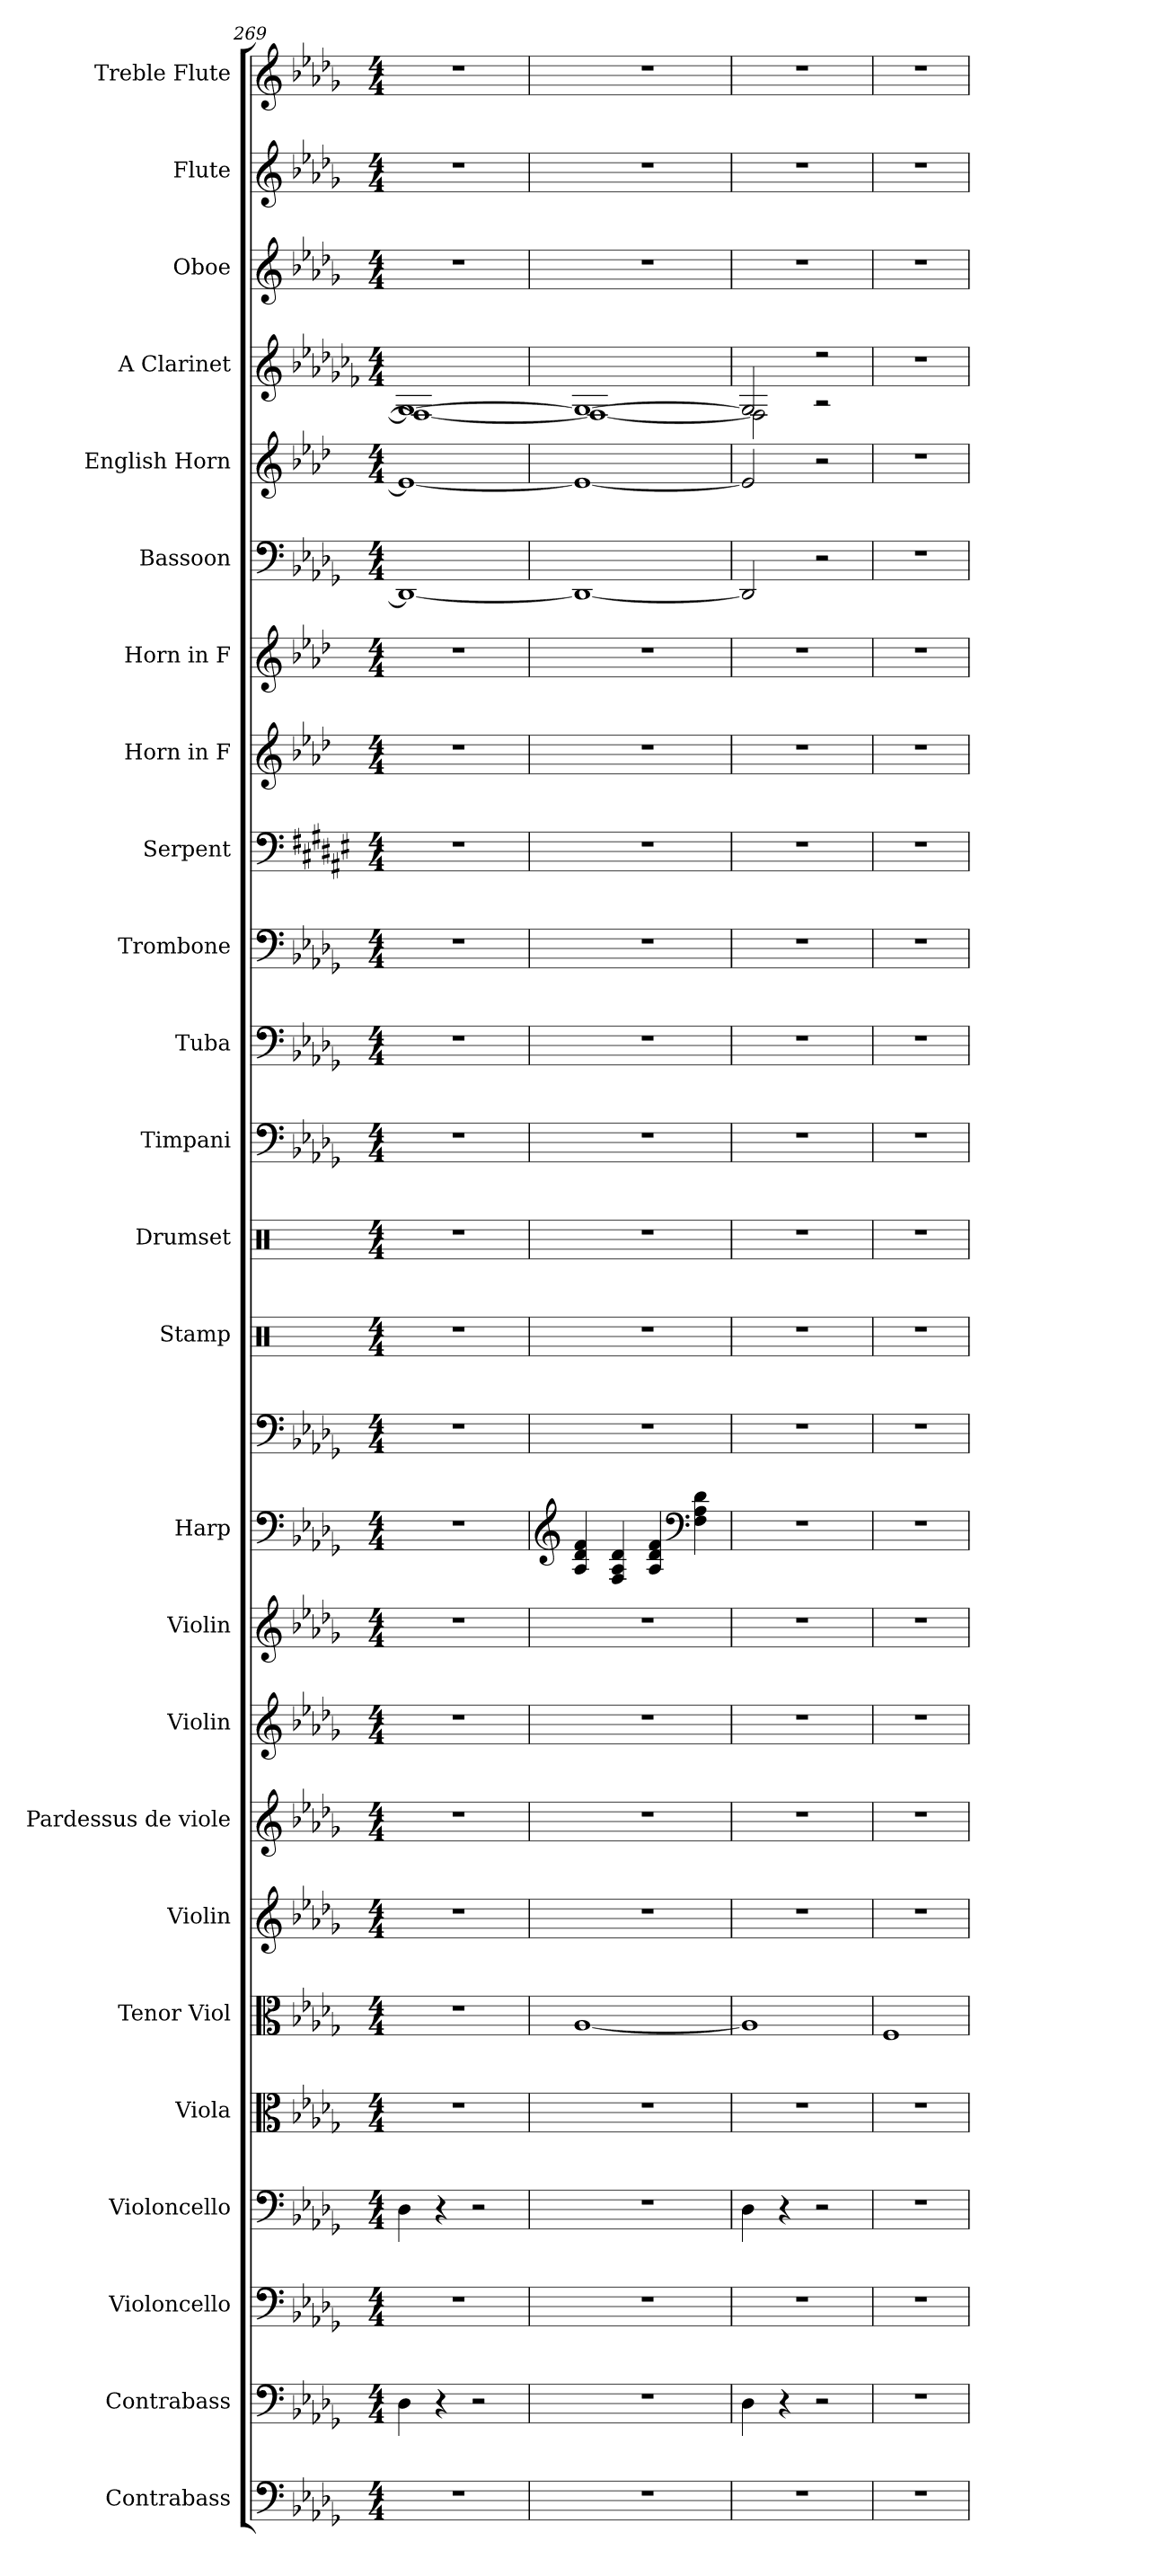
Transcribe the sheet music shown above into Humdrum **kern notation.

**kern	**kern	**kern	**kern	**kern	**kern	**kern	**kern	**kern	**kern	**kern	**kern	**kern	**kern	**kern	**kern	**kern	**kern	**kern	**kern	**kern	**kern	**kern	**kern	**kern	**kern
*part25	*part24	*part23	*part22	*part21	*part20	*part19	*part18	*part17	*part16	*part15	*part15	*part14	*part13	*part12	*part11	*part10	*part9	*part8	*part7	*part6	*part5	*part4	*part3	*part2	*part1
*staff26	*staff25	*staff24	*staff23	*staff22	*staff21	*staff20	*staff19	*staff18	*staff17	*staff16	*staff15	*staff14	*staff13	*staff12	*staff11	*staff10	*staff9	*staff8	*staff7	*staff6	*staff5	*staff4	*staff3	*staff2	*staff1
*I"Contrabass	*I"Contrabass	*I"Violoncello	*I"Violoncello	*I"Viola	*I"Tenor Viol	*I"Violin	*I"Pardessus de viole	*I"Violin	*I"Violin	*I"Harp	*	*I"Stamp	*I"Drumset	*I"Timpani	*I"Tuba	*I"Trombone	*I"Serpent	*I"Horn in F	*I"Horn in F	*I"Bassoon	*I"English Horn	*I"A Clarinet	*I"Oboe	*I"Flute	*I"Treble Flute
*I'Cb.	*I'Cb.	*I'Vc.	*I'Vc.	*I'Vla.	*I'T. Vl.	*I'Vln.	*I'Pds. v.	*I'Vln.	*I'Vln.	*I'Hrp.	*	*I'Sta.	*I'Drs.	*I'Timp.	*I'Tba.	*I'Tbn.	*I'Spt.	*	*	*I'Bsn.	*I'E. Hn.	*I'A Cl.	*I'Ob.	*I'Fl.	*I'Tr. Fl.
!!LO:PB:g=z
*clefF4	*clefF4	*clefF4	*clefF4	*clefC3	*clefC3	*clefG2	*clefG2	*clefG2	*clefG2	*clefF4	*clefF4	*clefX	*clefX	*clefF4	*clefF4	*clefF4	*clefF4	*clefG2	*clefG2	*clefF4	*clefG2	*clefG2	*clefG2	*clefG2	*clefG2
*ITrd7c12	*ITrd7c12	*	*	*	*	*	*	*	*	*	*	*	*	*	*	*	*ITrd1c2	*ITrd4c7	*ITrd4c7	*	*ITrd4c7	*ITrd2c3	*	*	*ITrd-4c-7
*k[b-e-a-d-g-]	*k[b-e-a-d-g-]	*k[b-e-a-d-g-]	*k[b-e-a-d-g-]	*k[b-e-a-d-g-]	*k[b-e-a-d-g-]	*k[b-e-a-d-g-]	*k[b-e-a-d-g-]	*k[b-e-a-d-g-]	*k[b-e-a-d-g-]	*k[b-e-a-d-g-]	*k[b-e-a-d-g-]	*k[]	*k[]	*k[b-e-a-d-g-]	*k[b-e-a-d-g-]	*k[b-e-a-d-g-]	*k[f#c#g#d#]	*k[b-e-a-d-g-]	*k[b-e-a-d-g-]	*k[b-e-a-d-g-]	*k[b-e-a-d-g-]	*k[b-e-a-d-]	*k[b-e-a-d-g-]	*k[b-e-a-d-g-]	*k[b-e-a-d-]
*M4/4	*M4/4	*M4/4	*M4/4	*M4/4	*M4/4	*M4/4	*M4/4	*M4/4	*M4/4	*M4/4	*M4/4	*M4/4	*M4/4	*M4/4	*M4/4	*M4/4	*M4/4	*M4/4	*M4/4	*M4/4	*M4/4	*M4/4	*M4/4	*M4/4	*M4/4
=269	=269	=269	=269	=269	=269	=269	=269	=269	=269	=269	=269	=269	=269	=269	=269	=269	=269	=269	=269	=269	=269	=269	=269	=269	=269
*	*	*	*	*	*	*	*	*	*	*	*	*	*	*	*	*	*	*	*	*	*	*^	*	*	*
1r	4DD-\	1r	4D-\	1r	1r	1r	1r	1r	1r	1r	1r	1r	1r	1r	1r	1r	1r	1r	1r	1DD-_	1A-_	1E_	1D-_	1r	1r	1r
.	4r	.	4r	.	.	.	.	.	.	.	.	.	.	.	.	.	.	.	.	.	.	.	.	.	.	.
.	2r	.	2r	.	.	.	.	.	.	.	.	.	.	.	.	.	.	.	.	.	.	.	.	.	.	.
=270	=270	=270	=270	=270	=270	=270	=270	=270	=270	=270	=270	=270	=270	=270	=270	=270	=270	=270	=270	=270	=270	=270	=270	=270	=270	=270
*	*	*	*	*	*	*	*	*	*	*clefG2	*	*	*	*	*	*	*	*	*	*	*	*	*	*	*	*
1r	1r	1r	1r	1r	[1A-	1r	1r	1r	1r	4A-/ 4d-/ 4f/	1r	1r	1r	1r	1r	1r	1r	1r	1r	1DD-_	1A-_	1E_	1D-_	1r	1r	1r
.	.	.	.	.	.	.	.	.	.	4F/ 4A-/ 4d-/	.	.	.	.	.	.	.	.	.	.	.	.	.	.	.	.
.	.	.	.	.	.	.	.	.	.	4A-/ 4d-/ 4f/	.	.	.	.	.	.	.	.	.	.	.	.	.	.	.	.
*	*	*	*	*	*	*	*	*	*	*clefF4	*	*	*	*	*	*	*	*	*	*	*	*	*	*	*	*
.	.	.	.	.	.	.	.	.	.	4F\ 4A-\ 4d-\	.	.	.	.	.	.	.	.	.	.	.	.	.	.	.	.
=271	=271	=271	=271	=271	=271	=271	=271	=271	=271	=271	=271	=271	=271	=271	=271	=271	=271	=271	=271	=271	=271	=271	=271	=271	=271	=271
1r	4DD-\	1r	4D-\	1r	1A-]	1r	1r	1r	1r	1r	1r	1r	1r	1r	1r	1r	1r	1r	1r	2DD-/]	2A-/]	2E/]	2D-\]	1r	1r	1r
.	4r	.	4r	.	.	.	.	.	.	.	.	.	.	.	.	.	.	.	.	.	.	.	.	.	.	.
.	2r	.	2r	.	.	.	.	.	.	.	.	.	.	.	.	.	.	.	.	2r	2r	2r	2r	.	.	.
*	*	*	*	*	*	*	*	*	*	*	*	*	*	*	*	*	*	*	*	*	*	*v	*v	*	*	*
=272	=272	=272	=272	=272	=272	=272	=272	=272	=272	=272	=272	=272	=272	=272	=272	=272	=272	=272	=272	=272	=272	=272	=272	=272	=272
1r	1r	1r	1r	1r	1F	1r	1r	1r	1r	1r	1r	1r	1r	1r	1r	1r	1r	1r	1r	1r	1r	1r	1r	1r	1r
=	=	=	=	=	=	=	=	=	=	=	=	=	=	=	=	=	=	=	=	=	=	=	=	=	=
*-	*-	*-	*-	*-	*-	*-	*-	*-	*-	*-	*-	*-	*-	*-	*-	*-	*-	*-	*-	*-	*-	*-	*-	*-	*-
